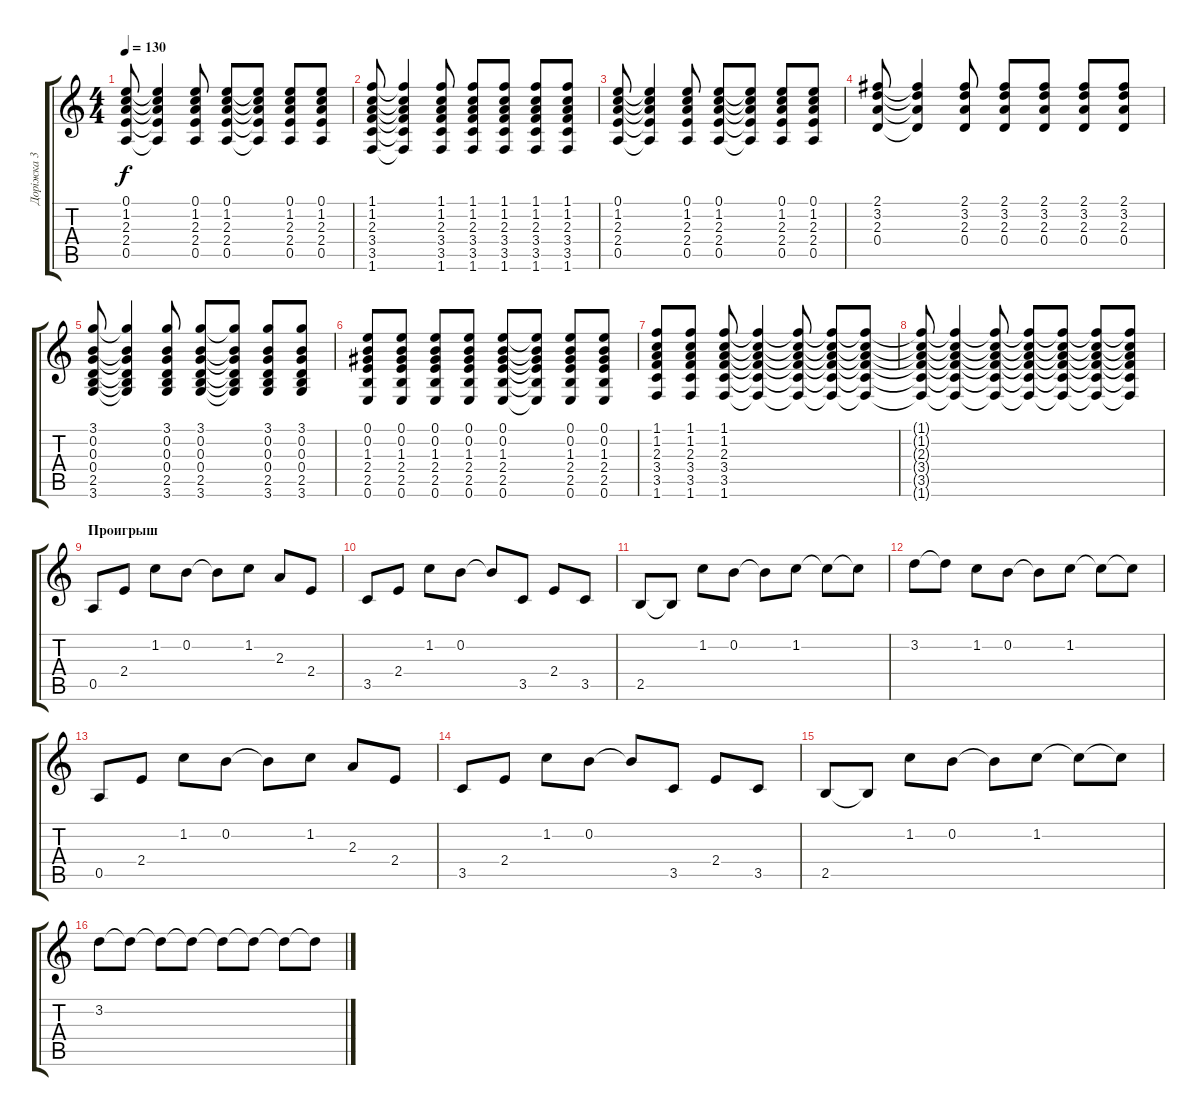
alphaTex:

\track ("Доріжка 3" "Доріжка 3") {instrument acousticguitarsteel}
\staff {score tabs}
\tuning (E4 B3 G3 D3 A2 E2) {hide}
\ts (4 4)
\tempo 130
\clef g2
\ks c
(0.1 1.2 2.3 2.4 0.5).8{dy f volume 11} (0.1{t} 1.2{t} 2.3{t} 2.4{t} 0.5{t}).4 (0.1 1.2 2.3 2.4 0.5).8 (0.1 1.2 2.3 2.4 0.5).8 (0.1{t} 1.2{t} 2.3{t} 2.4{t} 0.5{t}).8 (0.1 1.2 2.3 2.4 0.5).8 (0.1 1.2 2.3 2.4 0.5).8 |
(1.1 1.2 2.3 3.4 3.5 1.6).8 (1.1{t} 1.2{t} 2.3{t} 3.4{t} 3.5{t} 1.6{t}).4 (1.1 1.2 2.3 3.4 3.5 1.6).8 (1.1 1.2 2.3 3.4 3.5 1.6).8 (1.1 1.2 2.3 3.4 3.5 1.6).8 (1.1 1.2 2.3 3.4 3.5 1.6).8 (1.1 1.2 2.3 3.4 3.5 1.6).8 |
(0.1 1.2 2.3 2.4 0.5).8 (0.1{t} 1.2{t} 2.3{t} 2.4{t} 0.5{t}).4 (0.1 1.2 2.3 2.4 0.5).8 (0.1 1.2 2.3 2.4 0.5).8 (0.1{t} 1.2{t} 2.3{t} 2.4{t} 0.5{t}).8 (0.1 1.2 2.3 2.4 0.5).8 (0.1 1.2 2.3 2.4 0.5).8 |
(2.1 3.2 2.3 0.4).8 (2.1{t} 3.2{t} 2.3{t} 0.4{t}).4 (2.1 3.2 2.3 0.4).8 (2.1 3.2 2.3 0.4).8 (2.1 3.2 2.3 0.4).8 (2.1 3.2 2.3 0.4).8 (2.1 3.2 2.3 0.4).8 |
(3.1 0.2 0.3 0.4 2.5 3.6).8 (3.1{t} 0.2{t} 0.3{t} 0.4{t} 2.5{t} 3.6{t}).4 (3.1 0.2 0.3 0.4 2.5 3.6).8 (3.1 0.2 0.3 0.4 2.5 3.6).8 (3.1{t} 0.2{t} 0.3{t} 0.4{t} 2.5{t} 3.6{t}).8 (3.1 0.2 0.3 0.4 2.5 3.6).8 (3.1 0.2 0.3 0.4 2.5 3.6).8 |
(0.1 0.2 1.3 2.4 2.5 0.6).8 (0.1 0.2 1.3 2.4 2.5 0.6).8 (0.1 0.2 1.3 2.4 2.5 0.6).8 (0.1 0.2 1.3 2.4 2.5 0.6).8 (0.1 0.2 1.3 2.4 2.5 0.6).8 (0.1{t} 0.2{t} 1.3{t} 2.4{t} 2.5{t} 0.6{t}).8 (0.1 0.2 1.3 2.4 2.5 0.6).8 (0.1 0.2 1.3 2.4 2.5 0.6).8 |
(1.1 1.2 2.3 3.4 3.5 1.6).8 (1.1 1.2 2.3 3.4 3.5 1.6).8 (1.1 1.2 2.3 3.4 3.5 1.6).8 (1.1{t} 1.2{t} 2.3{t} 3.4{t} 3.5{t} 1.6{t}).4 (1.1{t} 1.2{t} 2.3{t} 3.4{t} 3.5{t} 1.6{t}).8 (1.1{t} 1.2{t} 2.3{t} 3.4{t} 3.5{t} 1.6{t}).8 (1.1{t} 1.2{t} 2.3{t} 3.4{t} 3.5{t} 1.6{t}).8 |
(1.1{t} 1.2{t} 2.3{t} 3.4{t} 3.5{t} 1.6{t}).8 (1.1{t} 1.2{t} 2.3{t} 3.4{t} 3.5{t} 1.6{t}).4 (1.1{t} 1.2{t} 2.3{t} 3.4{t} 3.5{t} 1.6{t}).8 (1.1{t} 1.2{t} 2.3{t} 3.4{t} 3.5{t} 1.6{t}).8 (1.1{t} 1.2{t} 2.3{t} 3.4{t} 3.5{t} 1.6{t}).8 (1.1{t} 1.2{t} 2.3{t} 3.4{t} 3.5{t} 1.6{t}).8 (1.1{t} 1.2{t} 2.3{t} 3.4{t} 3.5{t} 1.6{t}).8 |
\section ("" "Проигрыш")
0.5.8 2.4.8 1.2.8 0.2.8 0.2{t}.8 1.2.8 2.3.8 2.4.8 |
3.5.8 2.4.8 1.2.8 0.2.8 0.2{t}.8 3.5.8 2.4.8 3.5.8 |
2.5.8 2.5{t}.8 1.2.8 0.2.8 0.2{t}.8 1.2.8 1.2{t}.8 1.2{t}.8 |
3.2.8 3.2{t}.8 1.2.8 0.2.8 0.2{t}.8 1.2.8 1.2{t}.8 1.2{t}.8 |
0.5.8 2.4.8 1.2.8 0.2.8 0.2{t}.8 1.2.8 2.3.8 2.4.8 |
3.5.8 2.4.8 1.2.8 0.2.8 0.2{t}.8 3.5.8 2.4.8 3.5.8 |
2.5.8 2.5{t}.8 1.2.8 0.2.8 0.2{t}.8 1.2.8 1.2{t}.8 1.2{t}.8 |
3.2.8 3.2{t}.8 3.2{t}.8 3.2{t}.8 3.2{t}.8 3.2{t}.8 3.2{t}.8 3.2{t}.8
